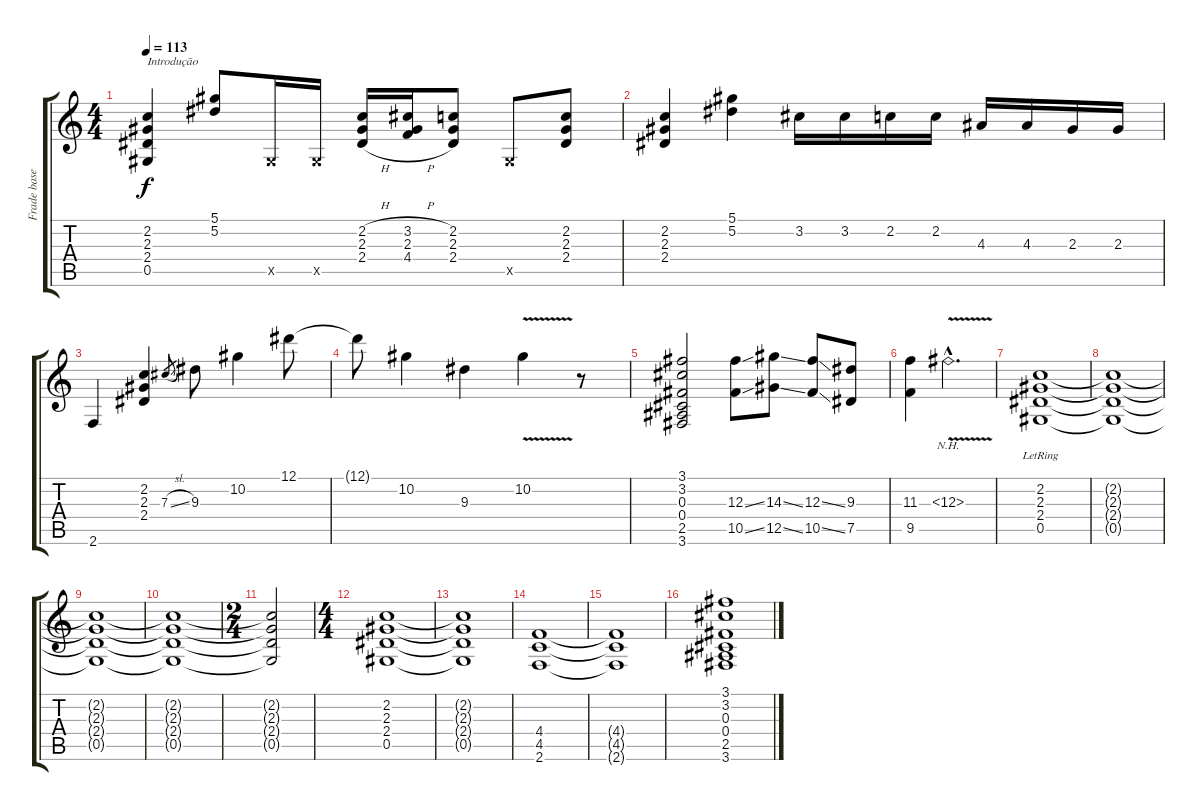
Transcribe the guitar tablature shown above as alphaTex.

\track ("Frade base" "Frade base") {instrument distortionguitar}
\staff {score tabs}
\tuning (Eb4 Bb3 Gb3 Db3 Ab2 Eb2) {hide}
\ts (4 4)
\tempo 113
\clef g2
\ks c
(2.2 2.3 2.4 0.5).4{txt "Introdução" dy f instrument distortionguitar} (5.1 5.2).8 0.5{x}.16 0.5{x}.16 (2.2{h} 2.3{h} 2.4{h}).16 (3.2{h} 2.3{h} 4.4{h}).16 (2.2 2.3 2.4).8 0.5{x}.8 (2.2 2.3 2.4).8 |
(2.2 2.3 2.4).4 (5.1 5.2).4 3.2.16 3.2.16 2.2.16 2.2.16 4.3.16 4.3.16 2.3.16 2.3.16 |
2.6.4 (2.2 2.3 2.4).4 7.3{sl}.8{gr} 9.3.8 10.2.4 12.1.8 |
12.1{t}.8 10.2.4 9.3.4 10.2{v}.4 r.8 |
(3.1 3.2 0.3 0.4 2.5 3.6).2 (12.3{ss} 10.5{ss}).8 (14.3{ss} 12.5{ss}).8 (12.3{ss} 10.5{ss}).8 (9.3 7.5).8 |
(11.3 9.5).4 11.3{nh v hac}.2{d} |
(2.2 2.3 2.4 0.5{lr}).1 |
(2.2{t} 2.3{t} 2.4{t} 0.5{t}).1 |
(2.2{t} 2.3{t} 2.4{t} 0.5{t}).1 |
(2.2{t} 2.3{t} 2.4{t} 0.5{t}).1 |
\ts (2 4)
(2.2{t} 2.3{t} 2.4{t} 0.5{t}).2 |
\ts (4 4)
(2.2 2.3 2.4 0.5).1 |
(2.2{t} 2.3{t} 2.4{t} 0.5{t}).1 |
(4.4 4.5 2.6).1 |
(4.4{t} 4.5{t} 2.6{t}).1 |
(3.1 3.2 0.3 0.4 2.5 3.6).1
